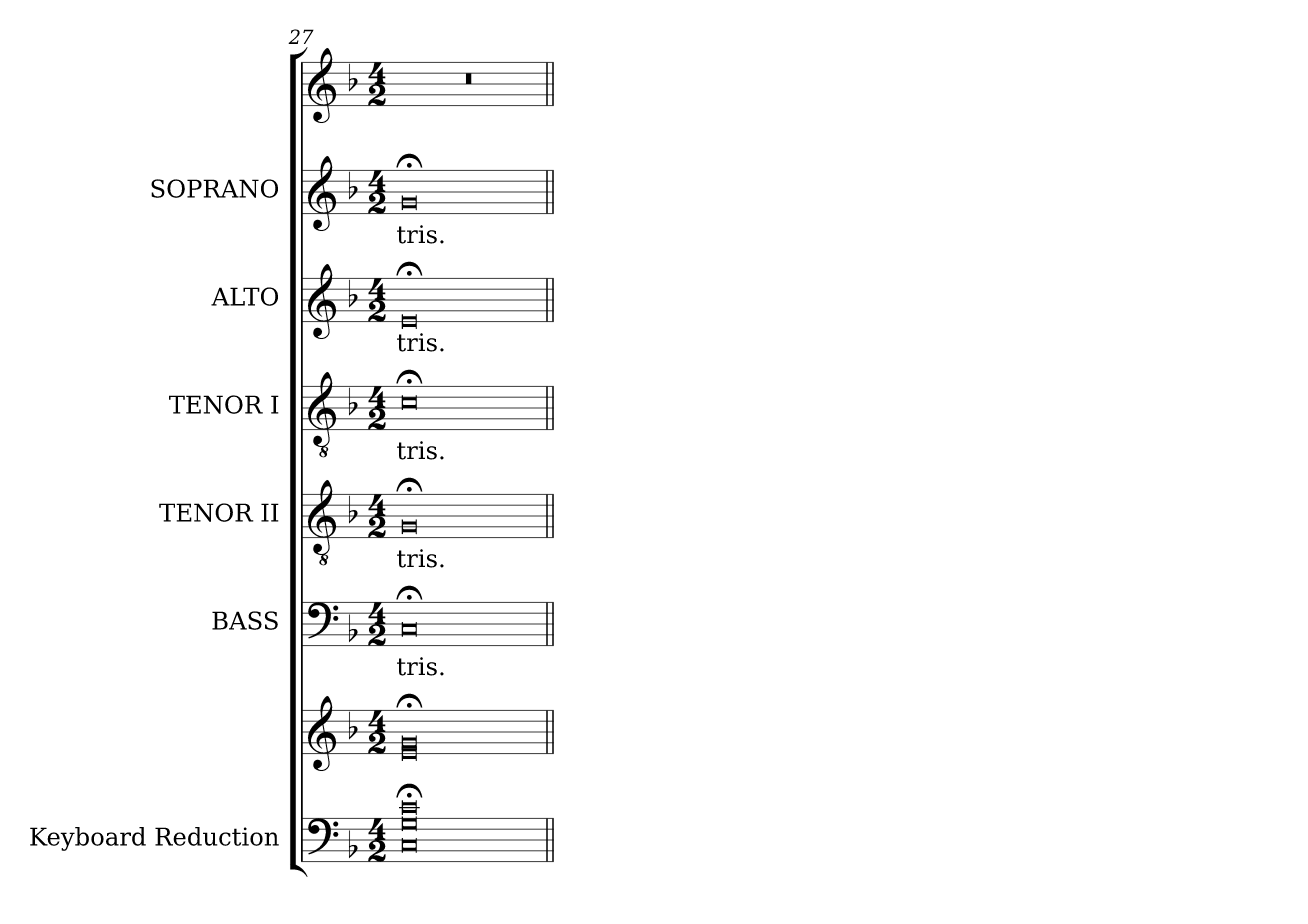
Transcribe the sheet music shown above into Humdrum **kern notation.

**kern	**kern	**kern	**text	**kern	**text	**kern	**text	**kern	**text	**kern	**text	**kern
*part7	*part7	*part6	*part6	*part5	*part5	*part4	*part4	*part3	*part3	*part2	*part2	*part1
*staff8	*staff7	*staff6	*staff6	*staff5	*staff5	*staff4	*staff4	*staff3	*staff3	*staff2	*staff2	*staff1
*I"Keyboard Reduction	*	*I"BASS	*	*I"TENOR II	*	*I"TENOR I	*	*I"ALTO	*	*I"SOPRANO	*	*
*I'Reduc.	*	*I'B.	*	*I'T. II	*	*I'T. I	*	*I'A.	*	*I'S.	*	*
*clefF4	*clefG2	*clefF4	*	*clefGv2	*	*clefGv2	*	*clefG2	*	*clefG2	*	*clefG2
*	*	*	*	*ITrd7c12	*	*ITrd7c12	*	*	*	*	*	*
*k[b-]	*k[b-]	*k[b-]	*	*k[b-]	*	*k[b-]	*	*k[b-]	*	*k[b-]	*	*k[b-]
*F:	*F:	*F:	*	*F:	*	*F:	*	*F:	*	*F:	*	*F:
*M4/2	*M4/2	*M4/2	*	*M4/2	*	*M4/2	*	*M4/2	*	*M4/2	*	*M4/2
=27	=27	=27	=27	=27	=27	=27	=27	=27	=27	=27	=27	=27
!	!	!	!LO:LY:b:color=#000000	!	!	!	!	!	!	!	!	!
!	!	!	!	!	!LO:LY:b:color=#000000	!	!	!	!	!	!	!
!	!	!	!	!	!	!	!LO:LY:b:color=#000000	!	!	!	!	!
!	!	!	!	!	!	!	!	!	!LO:LY:b:color=#000000	!	!	!
!	!	!	!	!	!	!	!	!	!	!	!LO:LY:b:color=#000000	!LO:N:vis=1
0Ci; 0Gi; 0ci;	0ei; 0gi;	0C;i	-tris.	0GG;i	-tris.	0C;i	-tris.	0e;i	-tris.	0g;i	-tris.	0r
=||	=||	=||	=||	=||	=||	=||	=||	=||	=||	=||	=||	=||
*-	*-	*-	*-	*-	*-	*-	*-	*-	*-	*-	*-	*-
